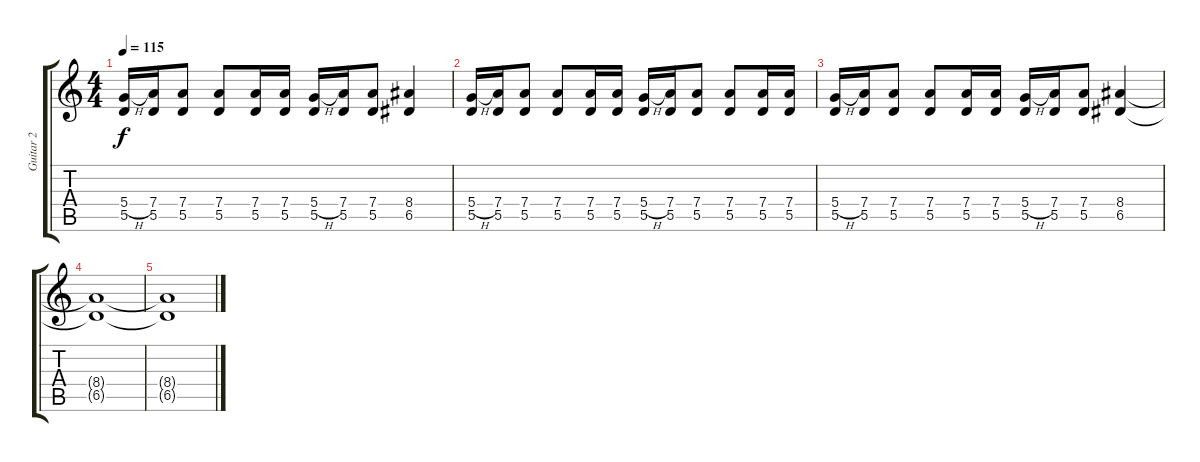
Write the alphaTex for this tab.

\track ("Guitar 2" "Guitar 2") {instrument overdrivenguitar}
\staff {score tabs}
\tuning (E4 B3 G3 D3 A2 D2) {hide}
\ts (4 4)
\tempo 115
\clef g2
\ks c
(5.4{h} 5.5).16{dy f} (7.4 5.5).16 (7.4 5.5).8 (7.4 5.5).8 (7.4 5.5).16 (7.4 5.5).16 (5.4{h} 5.5).16 (7.4 5.5).16 (7.4 5.5).8 (8.4 6.5).4 |
(5.4{h} 5.5).16 (7.4 5.5).16 (7.4 5.5).8 (7.4 5.5).8 (7.4 5.5).16 (7.4 5.5).16 (5.4{h} 5.5).16 (7.4 5.5).16 (7.4 5.5).8 (7.4 5.5).8 (7.4 5.5).16 (7.4 5.5).16 |
(5.4{h} 5.5).16 (7.4 5.5).16 (7.4 5.5).8 (7.4 5.5).8 (7.4 5.5).16 (7.4 5.5).16 (5.4{h} 5.5).16 (7.4 5.5).16 (7.4 5.5).8 (8.4 6.5).4 |
(8.4{t} 6.5{t}).1 |
(8.4{t} 6.5{t}).1
